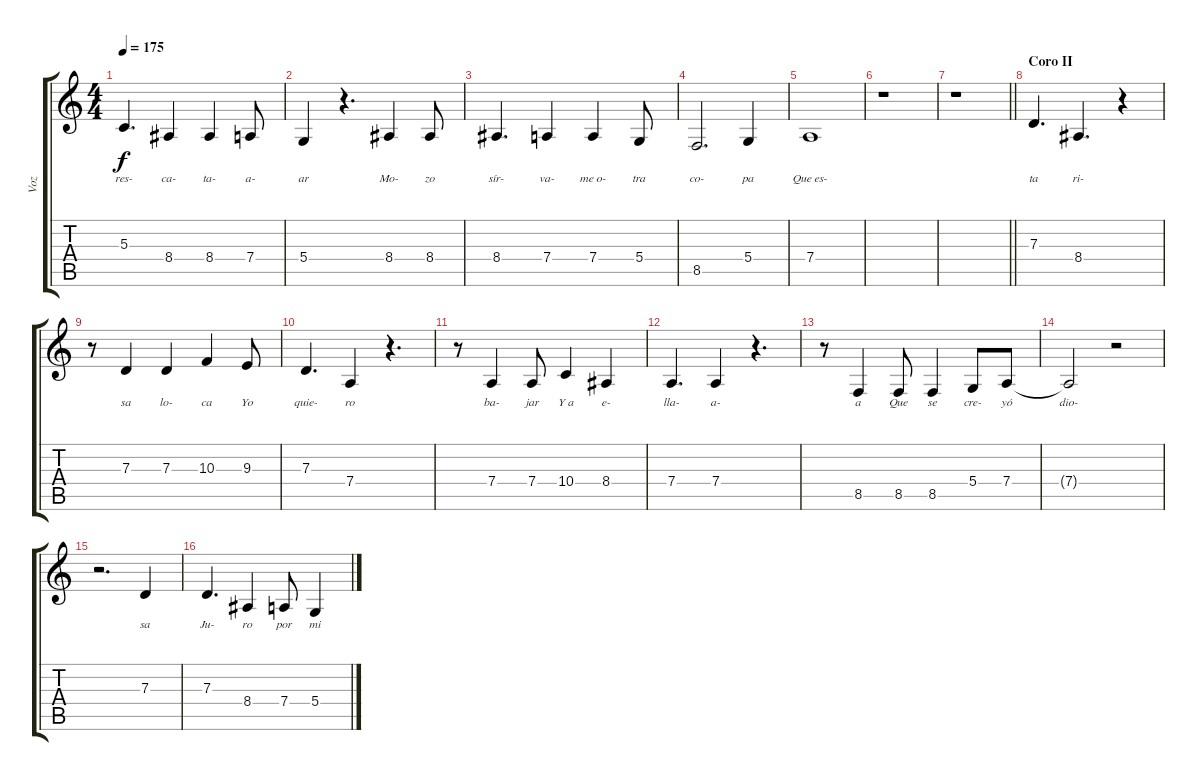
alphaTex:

\track ("Voz" "Voz") {instrument bassoon}
\staff {score tabs}
\tuning (E4 B3 G3 D3 A2 E2) {hide}
\ts (4 4)
\tempo 175
\clef g2
\ks c
5.3.4{d lyrics (0 "res-") lyrics (1 "") lyrics (2 "") lyrics (3 "") lyrics (4 "") dy f} 8.4.4{lyrics (0 "ca-") lyrics (1 "") lyrics (2 "") lyrics (3 "") lyrics (4 "")} 8.4.4{lyrics (0 "ta-") lyrics (1 "") lyrics (2 "") lyrics (3 "") lyrics (4 "")} 7.4.8{lyrics (0 "a-") lyrics (1 "") lyrics (2 "") lyrics (3 "") lyrics (4 "")} |
5.4.4{lyrics (0 "ar") lyrics (1 "") lyrics (2 "") lyrics (3 "") lyrics (4 "")} r.4{d} 8.4.4{lyrics (0 "Mo-") lyrics (1 "") lyrics (2 "") lyrics (3 "") lyrics (4 "")} 8.4.8{lyrics (0 "zo") lyrics (1 "") lyrics (2 "") lyrics (3 "") lyrics (4 "")} |
8.4.4{d lyrics (0 "sír-") lyrics (1 "") lyrics (2 "") lyrics (3 "") lyrics (4 "")} 7.4.4{lyrics (0 "va-") lyrics (1 "") lyrics (2 "") lyrics (3 "") lyrics (4 "")} 7.4.4{lyrics (0 "me o-") lyrics (1 "") lyrics (2 "") lyrics (3 "") lyrics (4 "")} 5.4.8{lyrics (0 "tra") lyrics (1 "") lyrics (2 "") lyrics (3 "") lyrics (4 "")} |
8.5.2{d lyrics (0 "co-") lyrics (1 "") lyrics (2 "") lyrics (3 "") lyrics (4 "")} 5.4.4{lyrics (0 "pa") lyrics (1 "") lyrics (2 "") lyrics (3 "") lyrics (4 "")} |
7.4.1{lyrics (0 "Que es-") lyrics (1 "") lyrics (2 "") lyrics (3 "") lyrics (4 "")} |
r.1 |
\barLineRight lightlight
r.1 |
\section ("" "Coro II")
7.3.4{d lyrics (0 "ta") lyrics (1 "") lyrics (2 "") lyrics (3 "") lyrics (4 "")} 8.4.4{d lyrics (0 "ri-") lyrics (1 "") lyrics (2 "") lyrics (3 "") lyrics (4 "")} r.4 |
r.8 7.3.4{lyrics (0 "sa") lyrics (1 "") lyrics (2 "") lyrics (3 "") lyrics (4 "")} 7.3.4{lyrics (0 "lo-") lyrics (1 "") lyrics (2 "") lyrics (3 "") lyrics (4 "")} 10.3.4{lyrics (0 "ca") lyrics (1 "") lyrics (2 "") lyrics (3 "") lyrics (4 "")} 9.3.8{lyrics (0 "Yo") lyrics (1 "") lyrics (2 "") lyrics (3 "") lyrics (4 "")} |
7.3.4{d lyrics (0 "quie-") lyrics (1 "") lyrics (2 "") lyrics (3 "") lyrics (4 "")} 7.4.4{lyrics (0 "ro") lyrics (1 "") lyrics (2 "") lyrics (3 "") lyrics (4 "")} r.4{d} |
r.8 7.4.4{lyrics (0 "ba-") lyrics (1 "") lyrics (2 "") lyrics (3 "") lyrics (4 "")} 7.4.8{lyrics (0 "jar") lyrics (1 "") lyrics (2 "") lyrics (3 "") lyrics (4 "")} 10.4.4{lyrics (0 "Y a") lyrics (1 "") lyrics (2 "") lyrics (3 "") lyrics (4 "")} 8.4.4{lyrics (0 "e-") lyrics (1 "") lyrics (2 "") lyrics (3 "") lyrics (4 "")} |
7.4.4{d lyrics (0 "lla-") lyrics (1 "") lyrics (2 "") lyrics (3 "") lyrics (4 "")} 7.4.4{lyrics (0 "a-") lyrics (1 "") lyrics (2 "") lyrics (3 "") lyrics (4 "")} r.4{d} |
r.8 8.5.4{lyrics (0 "a") lyrics (1 "") lyrics (2 "") lyrics (3 "") lyrics (4 "")} 8.5.8{lyrics (0 "Que") lyrics (1 "") lyrics (2 "") lyrics (3 "") lyrics (4 "")} 8.5.4{lyrics (0 "se") lyrics (1 "") lyrics (2 "") lyrics (3 "") lyrics (4 "")} 5.4.8{lyrics (0 "cre-") lyrics (1 "") lyrics (2 "") lyrics (3 "") lyrics (4 "")} 7.4.8{lyrics (0 "yó") lyrics (1 "") lyrics (2 "") lyrics (3 "") lyrics (4 "")} |
7.4{t}.2{lyrics (0 "dio-") lyrics (1 "") lyrics (2 "") lyrics (3 "") lyrics (4 "")} r.2 |
r.2{d} 7.3.4{lyrics (0 "sa") lyrics (1 "") lyrics (2 "") lyrics (3 "") lyrics (4 "")} |
7.3.4{d lyrics (0 "Ju-") lyrics (1 "") lyrics (2 "") lyrics (3 "") lyrics (4 "")} 8.4.4{lyrics (0 "ro") lyrics (1 "") lyrics (2 "") lyrics (3 "") lyrics (4 "")} 7.4.8{lyrics (0 "por") lyrics (1 "") lyrics (2 "") lyrics (3 "") lyrics (4 "")} 5.4.4{lyrics (0 "mi") lyrics (1 "") lyrics (2 "") lyrics (3 "") lyrics (4 "")}
